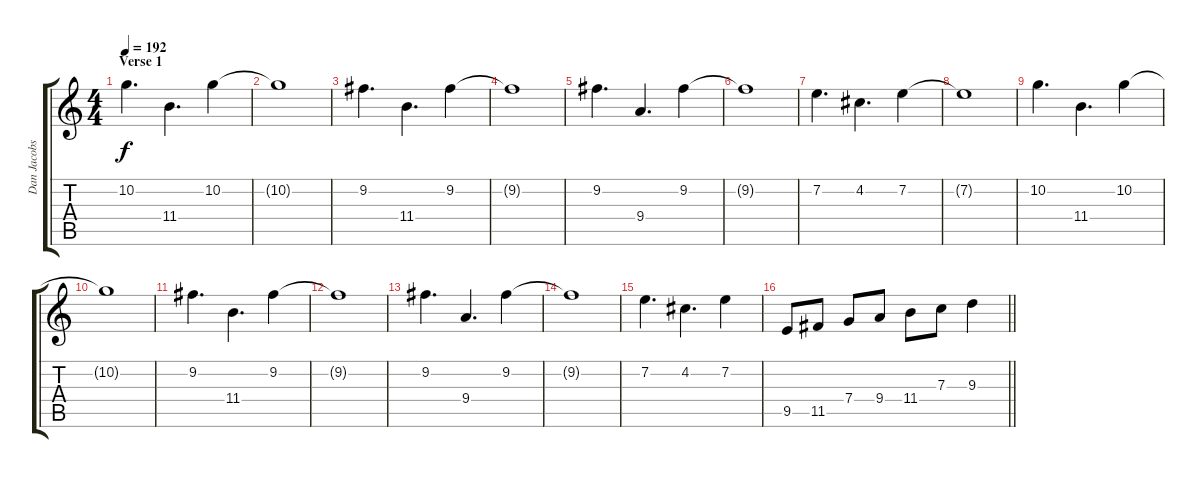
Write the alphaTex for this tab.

\track ("Dan Jacobs" "Dan Jacobs") {instrument distortionguitar}
\staff {score tabs}
\tuning (D4 A3 F3 C3 G2 C2) {hide}
\ts (4 4)
\section ("" "Verse 1")
\tempo 192
\clef g2
\ks aminor
10.2.4{d dy f volume 8} 11.4.4{d} 10.2.4 |
10.2{t}.1 |
9.2.4{d} 11.4.4{d} 9.2.4 |
9.2{t}.1 |
9.2.4{d} 9.4.4{d} 9.2.4 |
9.2{t}.1 |
7.2.4{d} 4.2.4{d} 7.2.4 |
7.2{t}.1 |
10.2.4{d} 11.4.4{d} 10.2.4 |
10.2{t}.1 |
9.2.4{d} 11.4.4{d} 9.2.4 |
9.2{t}.1 |
9.2.4{d} 9.4.4{d} 9.2.4 |
9.2{t}.1 |
7.2.4{d} 4.2.4{d} 7.2.4 |
\barLineRight lightlight
9.5.8{volume 16} 11.5.8 7.4.8 9.4.8 11.4.8 7.3.8 9.3.4
